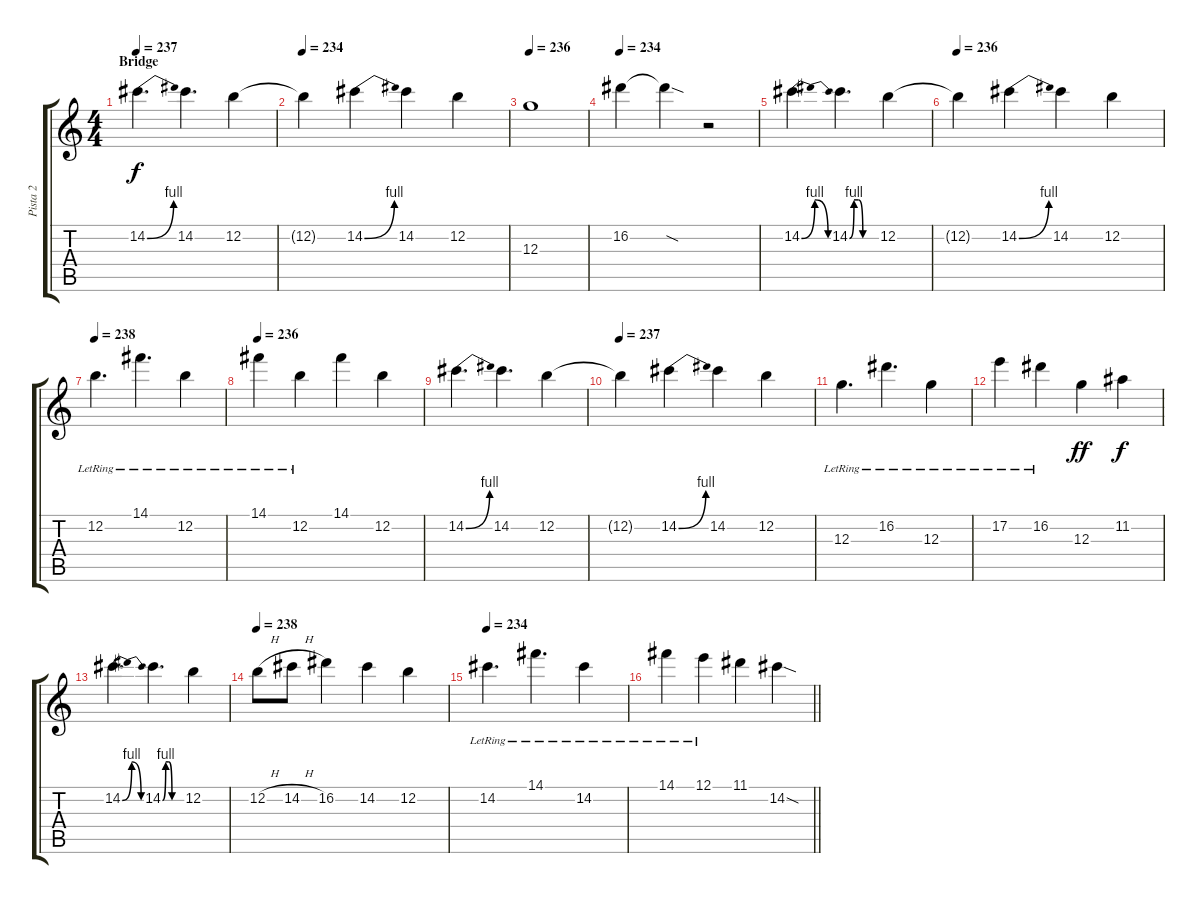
\track ("Pista 2" "Pista 2") {instrument overdrivenguitar}
\staff {score tabs}
\tuning (E4 B3 G3 D3 A2 E2) {hide}
\ts (4 4)
\section ("" "Bridge")
\tempo 237
\clef g2
\ks c
14.2{be (bend 0 0 60 4)}.4{d dy f} 14.2.4{d} 12.2.4 |
\tempo 234
12.2{t}.4 14.2{be (bend 0 0 60 4)}.4 14.2.4 12.2.4 |
\tempo 236
12.3.1 |
\tempo 234
16.2.4 16.2{sod t}.4 r.2 |
14.2{be (bendrelease 0 0 15 4 50 4 60 0)}.4{d} 14.2{be (custom 0 0 10 4 20 4 30 0 60 0)}.4{d} 12.2.4 |
\tempo 236
12.2{t}.4 14.2{be (bend 0 0 60 4)}.4 14.2.4 12.2.4 |
\tempo 238
12.2{lr}.4{d} 14.1{lr}.4{d} 12.2{lr}.4 |
\tempo 236
14.1{lr}.4 12.2{lr}.4 14.1.4 12.2.4 |
14.2{be (bend 0 0 60 4)}.4{d} 14.2.4{d} 12.2.4 |
\tempo 237
12.2{t}.4 14.2{be (bend 0 0 60 4)}.4 14.2.4 12.2.4 |
12.3{lr}.4{d} 16.2{lr}.4{d} 12.3{lr}.4 |
17.2{lr}.4 16.2{lr}.4 12.3.4{dy ff} 11.2.4{dy f} |
14.2{be (bendrelease 0 0 15 4 50 4 60 0)}.4{d} 14.2{be (custom 0 0 10 4 20 4 30 0 60 0)}.4{d} 12.2.4 |
\tempo 238
12.2{h}.8 14.2{h}.8 16.2.4 14.2.4 12.2.4 |
\tempo 234
14.2{lr}.4{d} 14.1{lr}.4{d} 14.2{lr}.4 |
\barLineRight lightlight
14.1{lr}.4 12.1{lr}.4 11.1.4 14.2{sod}.4
